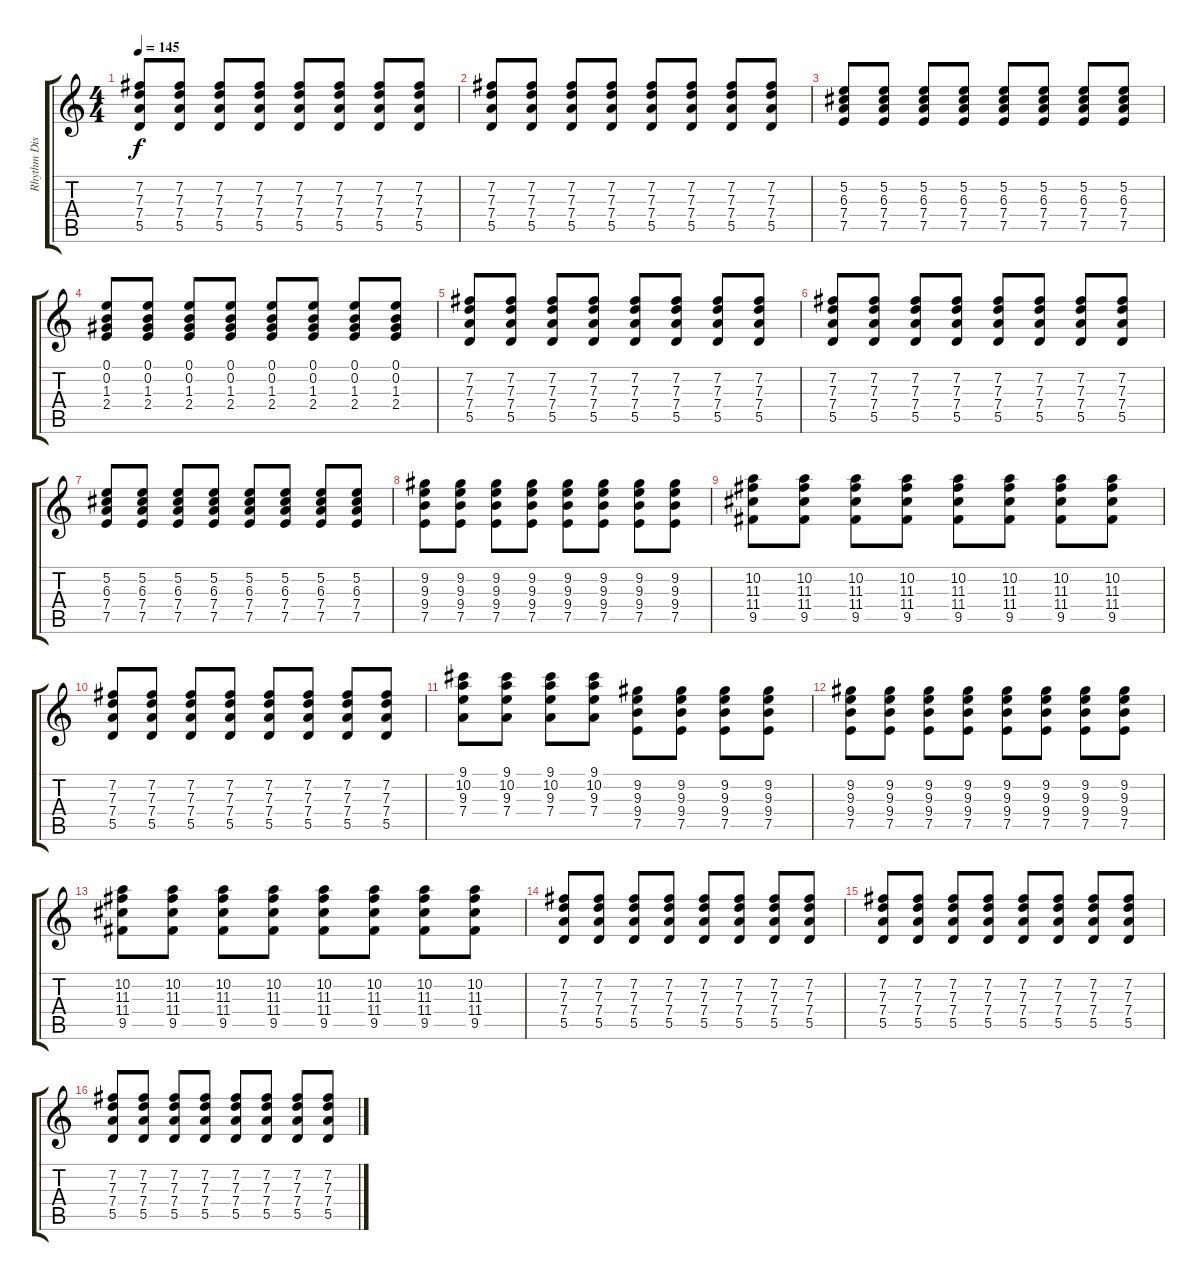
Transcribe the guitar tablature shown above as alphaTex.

\track ("Rhythm Distorted" "Rhythm Dis") {instrument distortionguitar}
\staff {score tabs}
\tuning (E4 B3 G3 D3 A2 E2) {hide}
\ts (4 4)
\tempo 145
\clef g2
\ks c
(7.2 7.3 7.4 5.5).8{dy f} (7.2 7.3 7.4 5.5).8 (7.2 7.3 7.4 5.5).8 (7.2 7.3 7.4 5.5).8 (7.2 7.3 7.4 5.5).8 (7.2 7.3 7.4 5.5).8 (7.2 7.3 7.4 5.5).8 (7.2 7.3 7.4 5.5).8 |
(7.2 7.3 7.4 5.5).8 (7.2 7.3 7.4 5.5).8 (7.2 7.3 7.4 5.5).8 (7.2 7.3 7.4 5.5).8 (7.2 7.3 7.4 5.5).8 (7.2 7.3 7.4 5.5).8 (7.2 7.3 7.4 5.5).8 (7.2 7.3 7.4 5.5).8 |
(5.2 6.3 7.4 7.5).8 (5.2 6.3 7.4 7.5).8 (5.2 6.3 7.4 7.5).8 (5.2 6.3 7.4 7.5).8 (5.2 6.3 7.4 7.5).8 (5.2 6.3 7.4 7.5).8 (5.2 6.3 7.4 7.5).8 (5.2 6.3 7.4 7.5).8 |
(0.1 0.2 1.3 2.4).8 (0.1 0.2 1.3 2.4).8 (0.1 0.2 1.3 2.4).8 (0.1 0.2 1.3 2.4).8 (0.1 0.2 1.3 2.4).8 (0.1 0.2 1.3 2.4).8 (0.1 0.2 1.3 2.4).8 (0.1 0.2 1.3 2.4).8 |
(7.2 7.3 7.4 5.5).8 (7.2 7.3 7.4 5.5).8 (7.2 7.3 7.4 5.5).8 (7.2 7.3 7.4 5.5).8 (7.2 7.3 7.4 5.5).8 (7.2 7.3 7.4 5.5).8 (7.2 7.3 7.4 5.5).8 (7.2 7.3 7.4 5.5).8 |
(7.2 7.3 7.4 5.5).8 (7.2 7.3 7.4 5.5).8 (7.2 7.3 7.4 5.5).8 (7.2 7.3 7.4 5.5).8 (7.2 7.3 7.4 5.5).8 (7.2 7.3 7.4 5.5).8 (7.2 7.3 7.4 5.5).8 (7.2 7.3 7.4 5.5).8 |
(5.2 6.3 7.4 7.5).8 (5.2 6.3 7.4 7.5).8 (5.2 6.3 7.4 7.5).8 (5.2 6.3 7.4 7.5).8 (5.2 6.3 7.4 7.5).8 (5.2 6.3 7.4 7.5).8 (5.2 6.3 7.4 7.5).8 (5.2 6.3 7.4 7.5).8 |
(9.2 9.3 9.4 7.5).8 (9.2 9.3 9.4 7.5).8 (9.2 9.3 9.4 7.5).8 (9.2 9.3 9.4 7.5).8 (9.2 9.3 9.4 7.5).8 (9.2 9.3 9.4 7.5).8 (9.2 9.3 9.4 7.5).8 (9.2 9.3 9.4 7.5).8 |
(10.2 11.3 11.4 9.5).8 (10.2 11.3 11.4 9.5).8 (10.2 11.3 11.4 9.5).8 (10.2 11.3 11.4 9.5).8 (10.2 11.3 11.4 9.5).8 (10.2 11.3 11.4 9.5).8 (10.2 11.3 11.4 9.5).8 (10.2 11.3 11.4 9.5).8 |
(7.2 7.3 7.4 5.5).8 (7.2 7.3 7.4 5.5).8 (7.2 7.3 7.4 5.5).8 (7.2 7.3 7.4 5.5).8 (7.2 7.3 7.4 5.5).8 (7.2 7.3 7.4 5.5).8 (7.2 7.3 7.4 5.5).8 (7.2 7.3 7.4 5.5).8 |
(9.1 10.2 9.3 7.4).8 (9.1 10.2 9.3 7.4).8 (9.1 10.2 9.3 7.4).8 (9.1 10.2 9.3 7.4).8 (9.2 9.3 9.4 7.5).8 (9.2 9.3 9.4 7.5).8 (9.2 9.3 9.4 7.5).8 (9.2 9.3 9.4 7.5).8 |
(9.2 9.3 9.4 7.5).8 (9.2 9.3 9.4 7.5).8 (9.2 9.3 9.4 7.5).8 (9.2 9.3 9.4 7.5).8 (9.2 9.3 9.4 7.5).8 (9.2 9.3 9.4 7.5).8 (9.2 9.3 9.4 7.5).8 (9.2 9.3 9.4 7.5).8 |
(10.2 11.3 11.4 9.5).8 (10.2 11.3 11.4 9.5).8 (10.2 11.3 11.4 9.5).8 (10.2 11.3 11.4 9.5).8 (10.2 11.3 11.4 9.5).8 (10.2 11.3 11.4 9.5).8 (10.2 11.3 11.4 9.5).8 (10.2 11.3 11.4 9.5).8 |
(7.2 7.3 7.4 5.5).8 (7.2 7.3 7.4 5.5).8 (7.2 7.3 7.4 5.5).8 (7.2 7.3 7.4 5.5).8 (7.2 7.3 7.4 5.5).8 (7.2 7.3 7.4 5.5).8 (7.2 7.3 7.4 5.5).8 (7.2 7.3 7.4 5.5).8 |
(7.2 7.3 7.4 5.5).8 (7.2 7.3 7.4 5.5).8 (7.2 7.3 7.4 5.5).8 (7.2 7.3 7.4 5.5).8 (7.2 7.3 7.4 5.5).8 (7.2 7.3 7.4 5.5).8 (7.2 7.3 7.4 5.5).8 (7.2 7.3 7.4 5.5).8 |
(7.2 7.3 7.4 5.5).8 (7.2 7.3 7.4 5.5).8 (7.2 7.3 7.4 5.5).8 (7.2 7.3 7.4 5.5).8 (7.2 7.3 7.4 5.5).8 (7.2 7.3 7.4 5.5).8 (7.2 7.3 7.4 5.5).8 (7.2 7.3 7.4 5.5).8
